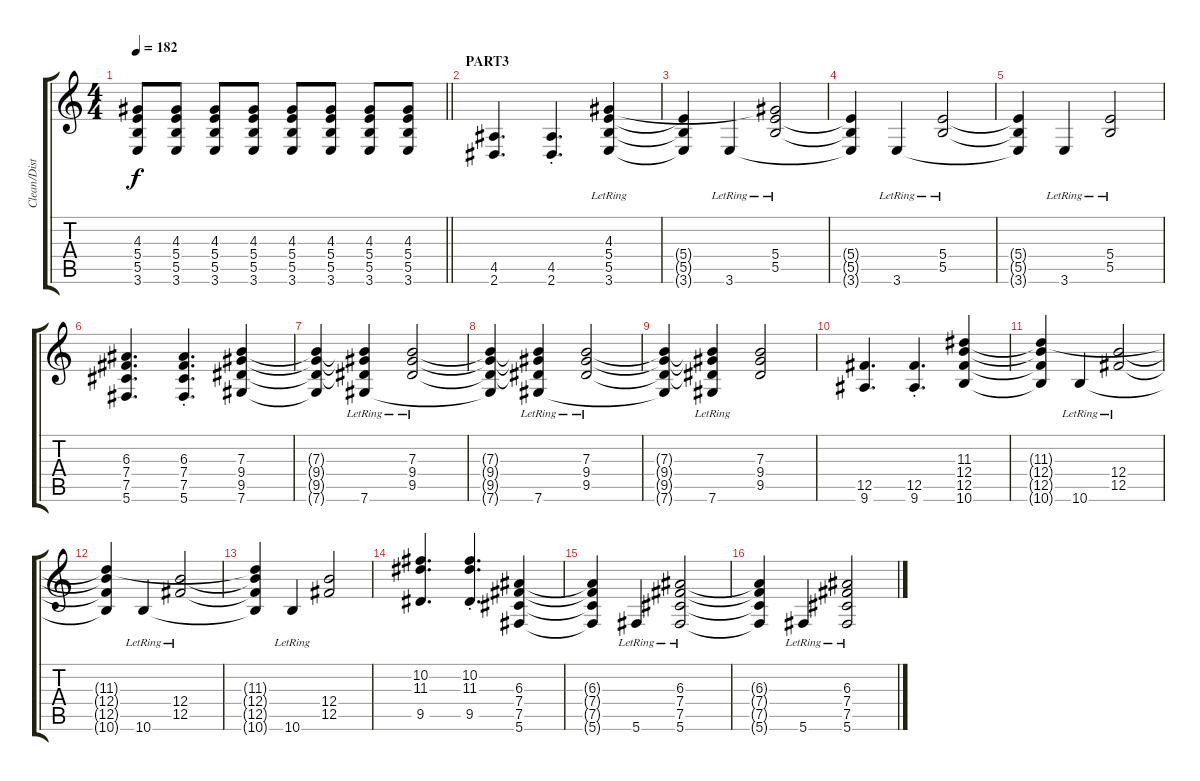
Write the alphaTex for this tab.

\track ("Clean/Dist1" "Clean/Dist") {instrument electricguitarjazz}
\staff {score tabs}
\tuning (Db4 Ab3 E3 B2 Gb2 Db2) {hide}
\ts (4 4)
\tempo 182
\clef g2
\barLineRight lightlight
\ks c
(4.3 5.4 5.5 3.6).8{dy f} (4.3 5.4 5.5 3.6).8 (4.3 5.4 5.5 3.6).8 (4.3 5.4 5.5 3.6).8 (4.3 5.4 5.5 3.6).8 (4.3 5.4 5.5 3.6).8 (4.3 5.4 5.5 3.6).8 (4.3 5.4 5.5 3.6).8 |
\section ("" "PART3")
(4.5 2.6).4{d} (4.5{st} 2.6{st}).4{d} (4.3 5.4{lr} 5.5{lr} 3.6{lr}).4 |
(5.4{t} 5.5{t} 3.6{t}).4 3.6{lr}.4 (4.3{t} 5.4{lr} 5.5{lr}).2 |
(5.4{t} 5.5{t} 3.6{t}).4 3.6{lr}.4 (5.4{lr} 5.5{lr}).2 |
(5.4{t} 5.5{t} 3.6{t}).4 3.6{lr}.4 (5.4{lr} 5.5{lr}).2 |
(6.3 7.4 7.5 5.6).4{d} (6.3 7.4{st} 7.5{st} 5.6{st}).4{d} (7.3 9.4 9.5 7.6).4 |
(7.3{t} 9.4{t} 9.5{t} 7.6{t}).4 (7.3{t} 9.4{t} 9.5{t} 7.6{lr}).4 (7.3{lr} 9.4{lr} 9.5{lr}).2 |
(7.3{t} 9.4{t} 9.5{t} 7.6{t}).4 (7.3{t} 9.4{t} 9.5{t} 7.6{lr}).4 (7.3{lr} 9.4{lr} 9.5{lr}).2 |
(7.3{t} 9.4{t} 9.5{t} 7.6{t}).4 (7.3{t} 9.4{t} 9.5{t} 7.6{lr}).4 (7.3 9.4 9.5).2 |
(12.5 9.6).4{d} (12.5{st} 9.6{st}).4{d} (11.3 12.4 12.5 10.6).4 |
(11.3{t} 12.4{t} 12.5{t} 10.6{t}).4 10.6{lr}.4 (12.4{lr} 12.5{lr}).2 |
(11.3{t} 12.4{t} 12.5{t} 10.6{t}).4 10.6{lr}.4 (12.4{lr} 12.5{lr}).2 |
(11.3{t} 12.4{t} 12.5{t} 10.6{t}).4 10.6{lr}.4 (12.4 12.5).2 |
(10.2 11.3 9.5).4{d} (10.2 11.3{st} 9.5).4{d} (6.3 7.4 7.5 5.6).4 |
(6.3{t} 7.4{t} 7.5{t} 5.6{t}).4 5.6{lr}.4 (6.3{lr} 7.4{lr} 7.5{lr} 5.6{lr}).2 |
(6.3{t} 7.4{t} 7.5{t} 5.6{t}).4 5.6{lr}.4 (6.3{lr} 7.4{lr} 7.5{lr} 5.6{lr}).2
